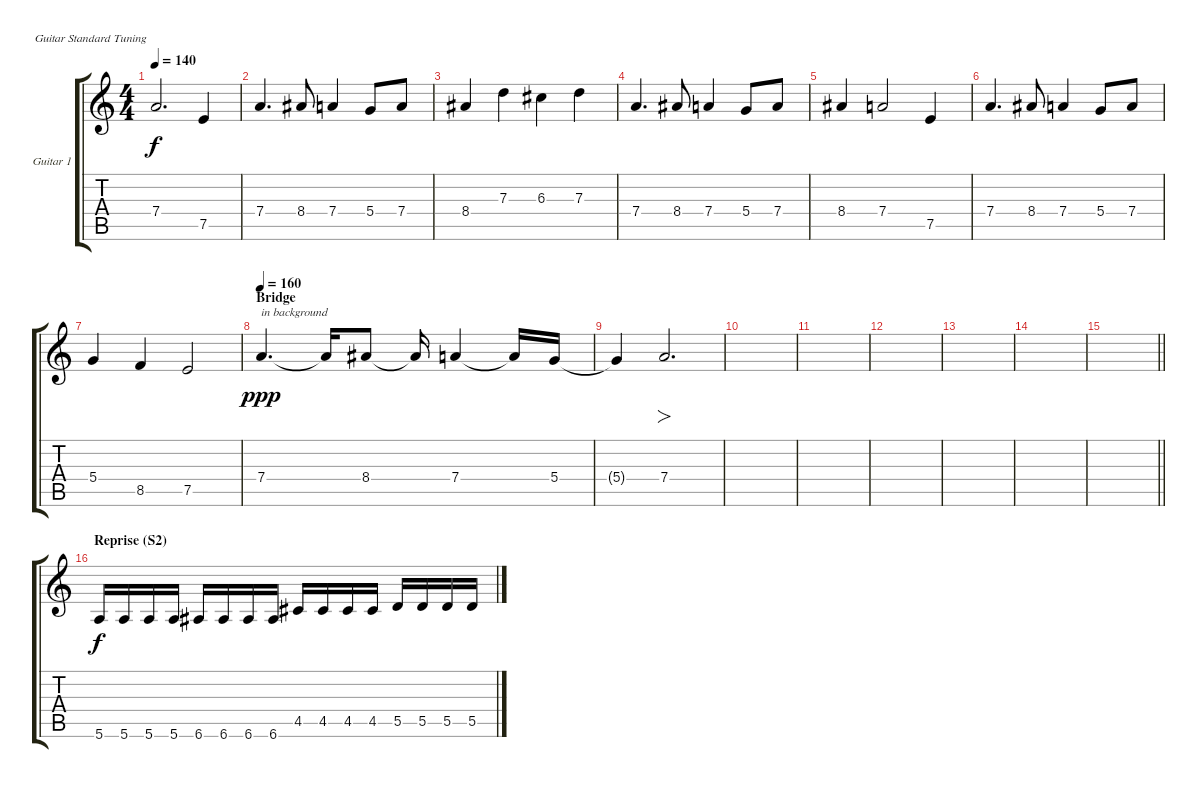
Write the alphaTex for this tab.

\defaultSystemsLayout 4
\bracketExtendMode groupsimilarinstruments
\firstSystemTrackNameOrientation horizontal
\otherSystemsTrackNameOrientation horizontal
\track ("Guitar 1" "Guitar 1") {instrument distortionguitar}
\staff {score tabs}
\tuning (E4 B3 G3 D3 A2 E2)
\ts (4 4)
\tempo 140
\clef g2
\ks aminor
7.4.2{d dy f} 7.5.4 |
7.4.4{d} 8.4.8 7.4.4 5.4.8 7.4.8 |
8.4.4 7.3.4 6.3.4 7.3.4 |
7.4.4{d} 8.4.8 7.4.4 5.4.8 7.4.8 |
8.4.4 7.4.2 7.5.4 |
7.4.4{d} 8.4.8 7.4.4 5.4.8 7.4.8 |
5.4.4 8.5.4 7.5.2 |
\section ("" "Bridge")
\tempo 160
7.4.4{d txt "in background" dy ppp} 7.4{t}.16 8.4.8 8.4{t}.16 7.4.4 7.4{t}.16 5.4.16 |
5.4{t}.4 7.4.2{fo d} |
|
|
|
|
|
\barLineRight lightlight
|
\section ("" "Reprise (S2)")
5.6.16{dy f} 5.6.16 5.6.16 5.6.16 6.6.16 6.6.16 6.6.16 6.6.16 4.5.16 4.5.16 4.5.16 4.5.16 5.5.16 5.5.16 5.5.16 5.5.16
